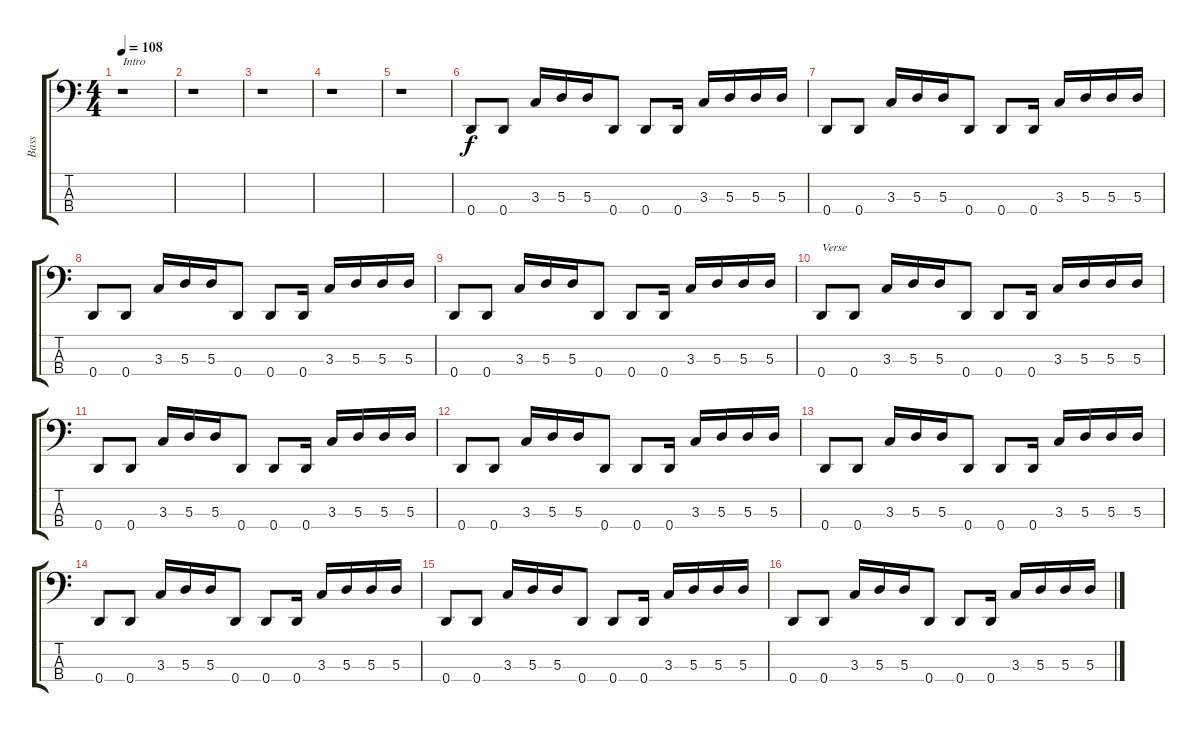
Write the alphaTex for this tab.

\track ("Bass" "Bass") {instrument electricbasspick}
\staff {score tabs}
\tuning (G2 D2 A1 D1) {hide}
\ts (4 4)
\tempo 108
\clef f4
\ks c
r.1{txt "Intro" dy f instrument electricbasspick} |
r.1 |
r.1 |
r.1 |
r.1 |
0.4.8 0.4.8 3.3.16 5.3.16 5.3.16 0.4.8 0.4.8 0.4.16 3.3.16 5.3.16 5.3.16 5.3.16 |
0.4.8 0.4.8 3.3.16 5.3.16 5.3.16 0.4.8 0.4.8 0.4.16 3.3.16 5.3.16 5.3.16 5.3.16 |
0.4.8 0.4.8 3.3.16 5.3.16 5.3.16 0.4.8 0.4.8 0.4.16 3.3.16 5.3.16 5.3.16 5.3.16 |
0.4.8 0.4.8 3.3.16 5.3.16 5.3.16 0.4.8 0.4.8 0.4.16 3.3.16 5.3.16 5.3.16 5.3.16 |
0.4.8{txt "Verse"} 0.4.8 3.3.16 5.3.16 5.3.16 0.4.8 0.4.8 0.4.16 3.3.16 5.3.16 5.3.16 5.3.16 |
0.4.8 0.4.8 3.3.16 5.3.16 5.3.16 0.4.8 0.4.8 0.4.16 3.3.16 5.3.16 5.3.16 5.3.16 |
0.4.8 0.4.8 3.3.16 5.3.16 5.3.16 0.4.8 0.4.8 0.4.16 3.3.16 5.3.16 5.3.16 5.3.16 |
0.4.8 0.4.8 3.3.16 5.3.16 5.3.16 0.4.8 0.4.8 0.4.16 3.3.16 5.3.16 5.3.16 5.3.16 |
0.4.8 0.4.8 3.3.16 5.3.16 5.3.16 0.4.8 0.4.8 0.4.16 3.3.16 5.3.16 5.3.16 5.3.16 |
0.4.8 0.4.8 3.3.16 5.3.16 5.3.16 0.4.8 0.4.8 0.4.16 3.3.16 5.3.16 5.3.16 5.3.16 |
0.4.8 0.4.8 3.3.16 5.3.16 5.3.16 0.4.8 0.4.8 0.4.16 3.3.16 5.3.16 5.3.16 5.3.16
